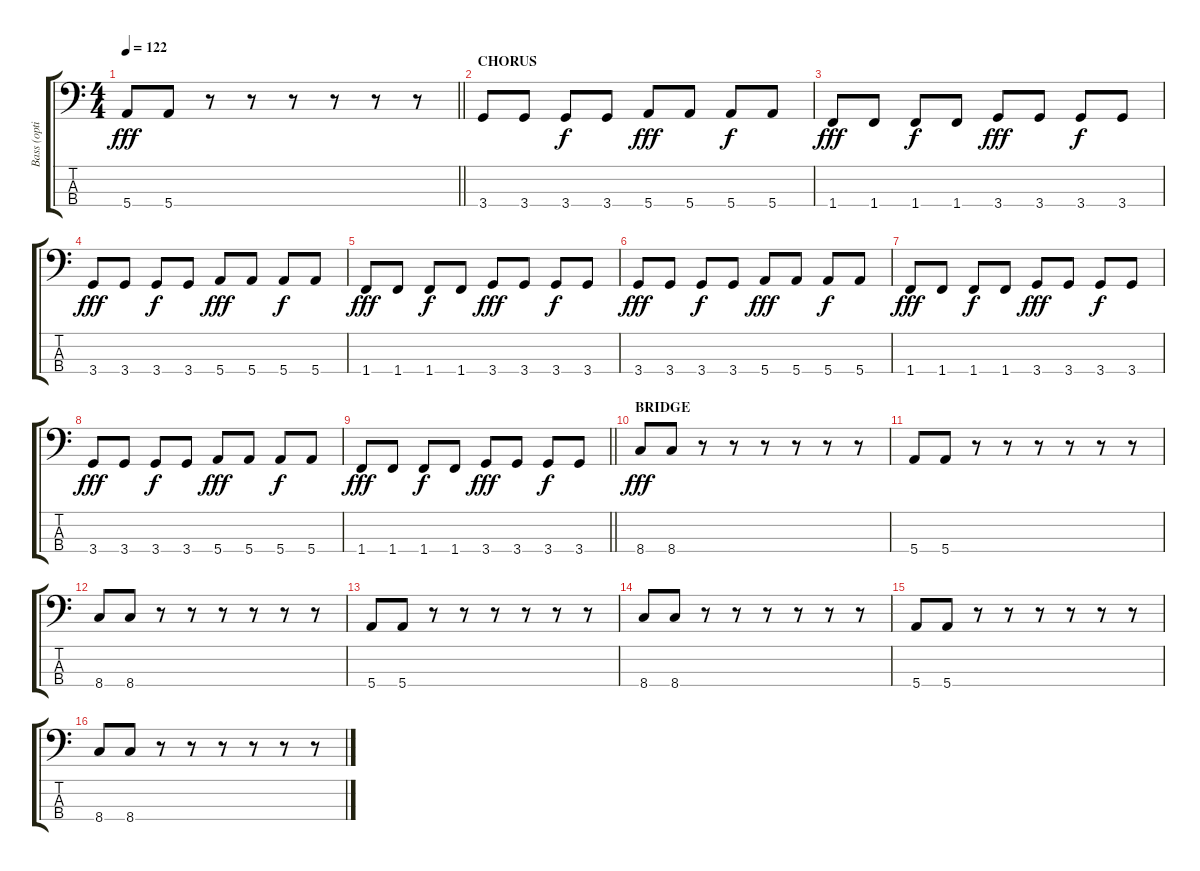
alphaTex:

\track ("Bass (optional)" "Bass (opti") {instrument fretlessbass}
\staff {score tabs}
\tuning (G2 D2 A1 E1) {hide}
\ts (4 4)
\tempo 122
\clef f4
\barLineRight lightlight
\ks c
5.4.8{dy fff} 5.4.8 r.8 r.8 r.8 r.8 r.8 r.8 |
\section ("" "CHORUS")
3.4.8 3.4.8 3.4.8{dy f} 3.4.8 5.4.8{dy fff} 5.4.8 5.4.8{dy f} 5.4.8 |
1.4.8{dy fff} 1.4.8 1.4.8{dy f} 1.4.8 3.4.8{dy fff} 3.4.8 3.4.8{dy f} 3.4.8 |
3.4.8{dy fff} 3.4.8 3.4.8{dy f} 3.4.8 5.4.8{dy fff} 5.4.8 5.4.8{dy f} 5.4.8 |
1.4.8{dy fff} 1.4.8 1.4.8{dy f} 1.4.8 3.4.8{dy fff} 3.4.8 3.4.8{dy f} 3.4.8 |
3.4.8{dy fff} 3.4.8 3.4.8{dy f} 3.4.8 5.4.8{dy fff} 5.4.8 5.4.8{dy f} 5.4.8 |
1.4.8{dy fff} 1.4.8 1.4.8{dy f} 1.4.8 3.4.8{dy fff} 3.4.8 3.4.8{dy f} 3.4.8 |
3.4.8{dy fff} 3.4.8 3.4.8{dy f} 3.4.8 5.4.8{dy fff} 5.4.8 5.4.8{dy f} 5.4.8 |
\barLineRight lightlight
1.4.8{dy fff} 1.4.8 1.4.8{dy f} 1.4.8 3.4.8{dy fff} 3.4.8 3.4.8{dy f} 3.4.8 |
\section ("" "BRIDGE")
8.4.8{dy fff} 8.4.8 r.8 r.8 r.8 r.8 r.8 r.8 |
5.4.8 5.4.8 r.8 r.8 r.8 r.8 r.8 r.8 |
8.4.8 8.4.8 r.8 r.8 r.8 r.8 r.8 r.8 |
5.4.8 5.4.8 r.8 r.8 r.8 r.8 r.8 r.8 |
8.4.8 8.4.8 r.8 r.8 r.8 r.8 r.8 r.8 |
5.4.8 5.4.8 r.8 r.8 r.8 r.8 r.8 r.8 |
8.4.8 8.4.8 r.8 r.8 r.8 r.8 r.8 r.8
